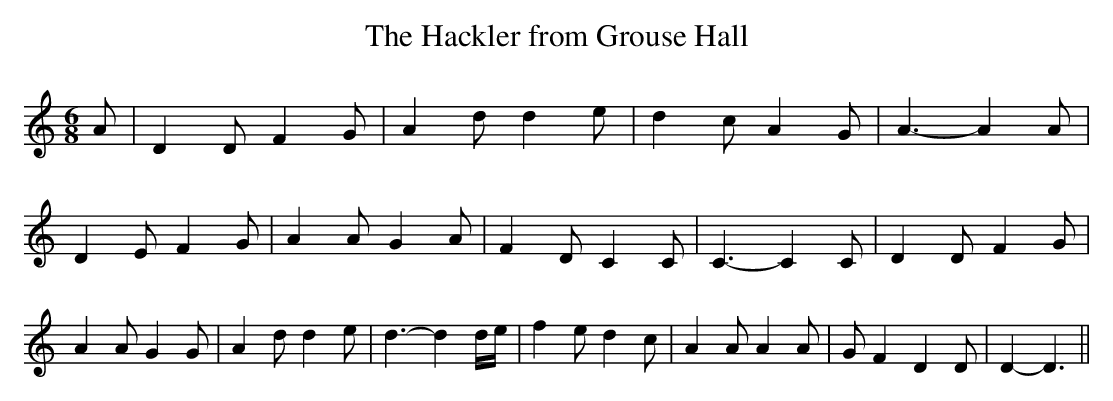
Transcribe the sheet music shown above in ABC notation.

X:1
T:The Hackler from Grouse Hall
M:6/8
L:1/4
K:C
 A/2| D D/2 F G/2| A d/2 d e/2| d c/2 A G/2| A3/2- A A/2| D E/2 F G/2|\
 A A/2 G A/2| F D/2 C C/2| C3/2- C C/2| D D/2 F G/2| A A/2 G G/2| A d/2 d e/2|\
 d3/2- d d/4e/4| f e/2 d c/2| A A/2 A A/2| G/2 F D D/2| D- D3/2||
